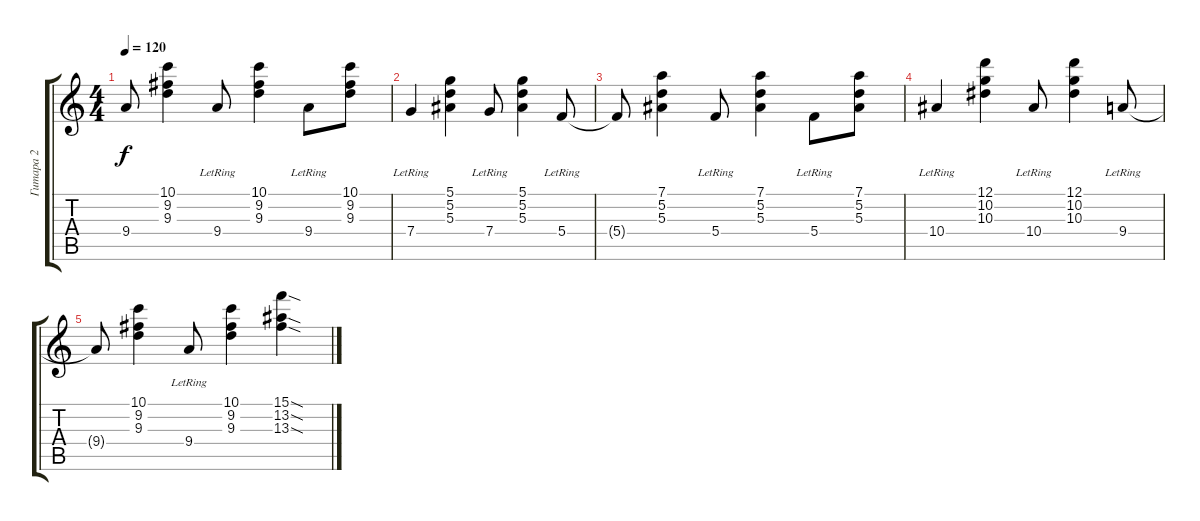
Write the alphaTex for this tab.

\track ("Гитара 2" "Гитара 2") {instrument overdrivenguitar}
\staff {score tabs}
\tuning (D4 A3 F3 C3 G2 D2) {hide}
\ts (4 4)
\tempo 120
\clef g2
\ks c
9.4{t}.8{dy f} (10.1 9.2 9.3).4 9.4{lr}.8 (10.1 9.2 9.3).4 9.4{lr}.8 (10.1 9.2 9.3).8 |
7.4{lr}.4{volume 0} (5.1 5.2 5.3).4 7.4{lr}.8 (5.1 5.2 5.3).4 5.4{lr}.8 |
5.4{t}.8 (7.1 5.2 5.3).4 5.4{lr}.8 (7.1 5.2 5.3).4 5.4{lr}.8 (7.1 5.2 5.3).8 |
10.4{lr}.4 (12.1 10.2 10.3).4 10.4{lr}.8 (12.1 10.2 10.3).4 9.4{lr}.8 |
9.4{t}.8 (10.1 9.2 9.3).4 9.4{lr}.8 (10.1 9.2 9.3).4 (15.1{sod} 13.2{sod} 13.3{sod}).4
